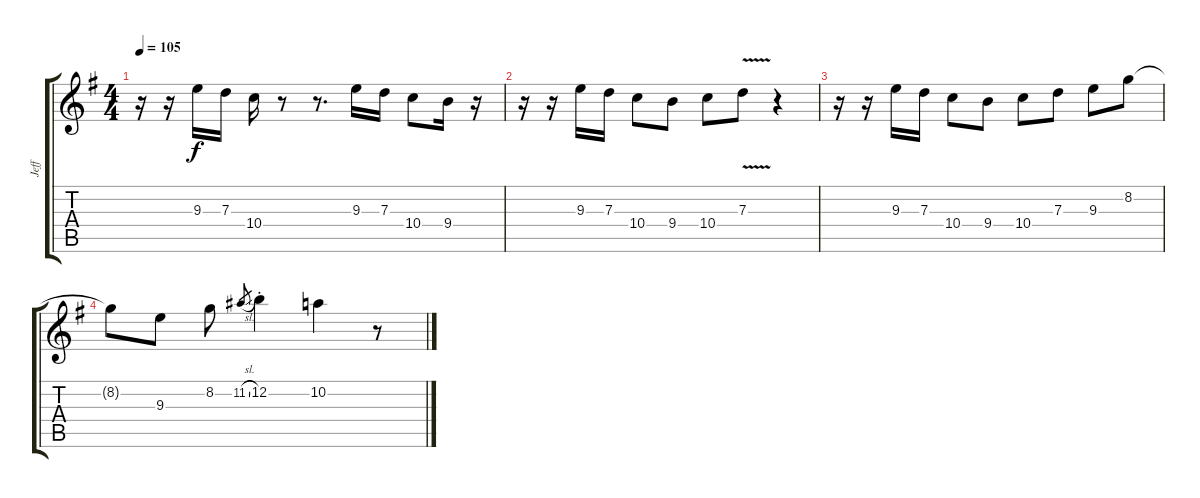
\track ("Jeff" "Jeff") {instrument electricguitarjazz}
\staff {score tabs}
\tuning (E4 B3 G3 D3 A2 E2) {hide}
\ts (4 4)
\tempo 105
\clef g2
\ks g
r.16{dy f} r.16 9.3.16 7.3.16 10.4.16 r.8 r.8{d} 9.3.16 7.3.16 10.4.8 9.4.16 r.16 |
r.16 r.16 9.3.16 7.3.16 10.4.8 9.4.8 10.4.8 7.3{v}.8 r.4 |
r.16 r.16 9.3.16 7.3.16 10.4.8 9.4.8 10.4.8 7.3.8 9.3.8 8.2.8 |
8.2{t}.8 9.3.8 8.2.8 11.2{sl}.8{gr} 12.2{st}.4 10.2.4 r.8
